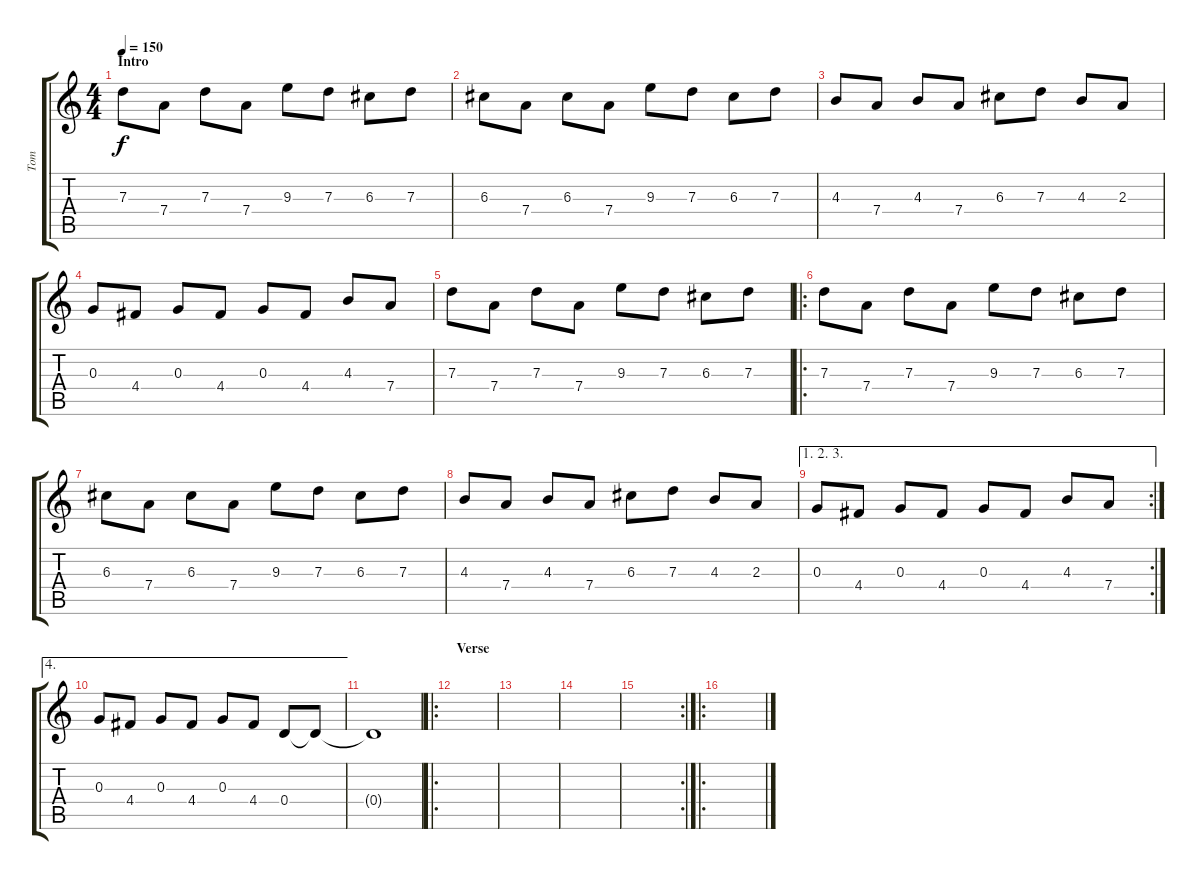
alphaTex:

\track ("Tom" "Tom") {instrument distortionguitar}
\staff {score tabs}
\tuning (E4 B3 G3 D3 A2 D2) {hide}
\ts (4 4)
\section ("" "Intro")
\tempo 150
\clef g2
\ks c
7.3.8{dy f instrument electricguitarmuted} 7.4.8 7.3.8 7.4.8 9.3.8 7.3.8 6.3.8 7.3.8 |
6.3.8 7.4.8 6.3.8 7.4.8 9.3.8 7.3.8 6.3.8 7.3.8 |
4.3.8 7.4.8 4.3.8 7.4.8 6.3.8 7.3.8 4.3.8 2.3.8 |
0.3.8 4.4.8 0.3.8 4.4.8 0.3.8 4.4.8 4.3.8 7.4.8 |
7.3.8 7.4.8 7.3.8 7.4.8 9.3.8 7.3.8 6.3.8 7.3.8 |
\ro
7.3.8{instrument distortionguitar} 7.4.8 7.3.8 7.4.8 9.3.8 7.3.8 6.3.8 7.3.8 |
6.3.8 7.4.8 6.3.8 7.4.8 9.3.8 7.3.8 6.3.8 7.3.8 |
4.3.8 7.4.8 4.3.8 7.4.8 6.3.8 7.3.8 4.3.8 2.3.8 |
\ae (1 2 3)
\rc 2
0.3.8 4.4.8 0.3.8 4.4.8 0.3.8 4.4.8 4.3.8 7.4.8 |
\ae 4
0.3.8 4.4.8 0.3.8 4.4.8 0.3.8 4.4.8 0.4.8 0.4{t}.8 |
0.4{t}.1 |
\ro
\section ("" "Verse")
|
|
|
\rc 2
|
\ro
